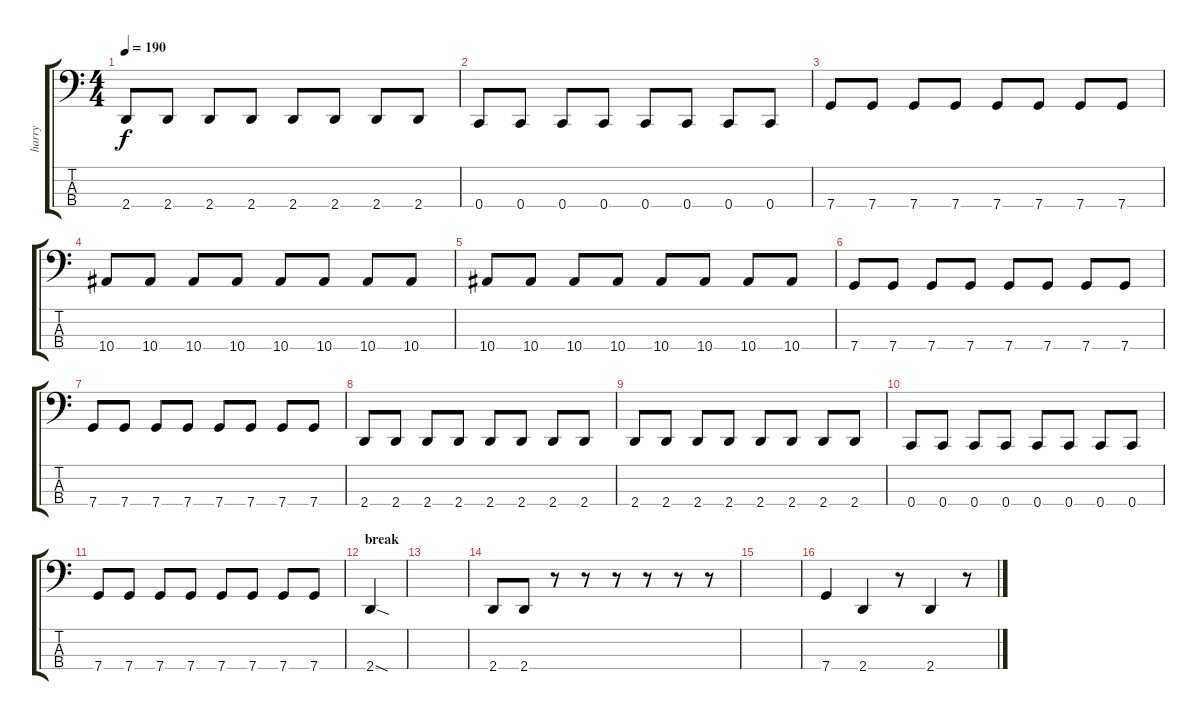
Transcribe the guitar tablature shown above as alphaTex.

\track ("harry" "harry") {instrument slapbass1}
\staff {score tabs}
\tuning (F2 C2 G1 C1) {hide}
\ts (4 4)
\tempo 190
\clef f4
\ks c
2.4.8{dy f} 2.4.8 2.4.8 2.4.8 2.4.8 2.4.8 2.4.8 2.4.8 |
0.4.8 0.4.8 0.4.8 0.4.8 0.4.8 0.4.8 0.4.8 0.4.8 |
7.4.8 7.4.8 7.4.8 7.4.8 7.4.8 7.4.8 7.4.8 7.4.8 |
10.4.8 10.4.8 10.4.8 10.4.8 10.4.8 10.4.8 10.4.8 10.4.8 |
10.4.8 10.4.8 10.4.8 10.4.8 10.4.8 10.4.8 10.4.8 10.4.8 |
7.4.8 7.4.8 7.4.8 7.4.8 7.4.8 7.4.8 7.4.8 7.4.8 |
7.4.8 7.4.8 7.4.8 7.4.8 7.4.8 7.4.8 7.4.8 7.4.8 |
2.4.8 2.4.8 2.4.8 2.4.8 2.4.8 2.4.8 2.4.8 2.4.8 |
2.4.8 2.4.8 2.4.8 2.4.8 2.4.8 2.4.8 2.4.8 2.4.8 |
0.4.8 0.4.8 0.4.8 0.4.8 0.4.8 0.4.8 0.4.8 0.4.8 |
7.4.8 7.4.8 7.4.8 7.4.8 7.4.8 7.4.8 7.4.8 7.4.8 |
\section ("" "break")
2.4{sod}.4 |
|
2.4.8 2.4.8 r.8 r.8 r.8 r.8 r.8 r.8 |
|
7.4.4 2.4.4 r.8 2.4.4 r.8
